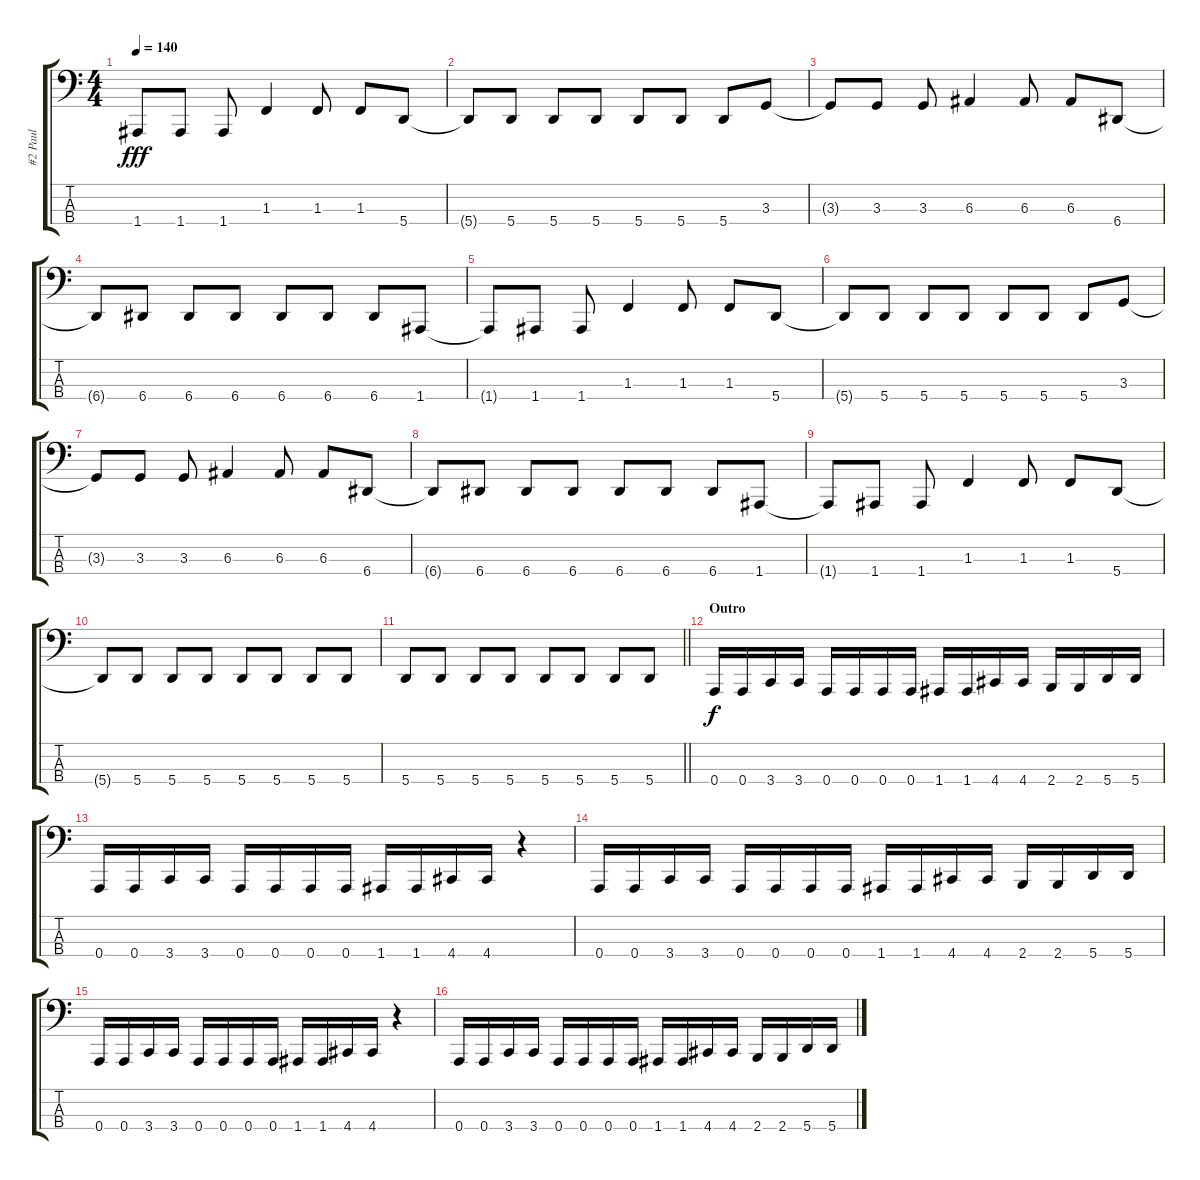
\track ("#2 Paul" "#2 Paul") {solo instrument electricbasspick}
\staff {score tabs}
\tuning (D2 A1 E1 A0) {hide}
\ts (4 4)
\tempo 140
\clef f4
\ks c
1.4{t}.8{dy fff} 1.4.8 1.4.8 1.3.4 1.3.8 1.3.8 5.4.8 |
5.4{t}.8 5.4.8 5.4.8 5.4.8 5.4.8 5.4.8 5.4.8 3.3.8 |
3.3{t}.8 3.3.8 3.3.8 6.3.4 6.3.8 6.3.8 6.4.8 |
6.4{t}.8 6.4.8 6.4.8 6.4.8 6.4.8 6.4.8 6.4.8 1.4.8 |
1.4{t}.8 1.4.8 1.4.8 1.3.4 1.3.8 1.3.8 5.4.8 |
5.4{t}.8 5.4.8 5.4.8 5.4.8 5.4.8 5.4.8 5.4.8 3.3.8 |
3.3{t}.8 3.3.8 3.3.8 6.3.4 6.3.8 6.3.8 6.4.8 |
6.4{t}.8 6.4.8 6.4.8 6.4.8 6.4.8 6.4.8 6.4.8 1.4.8 |
1.4{t}.8 1.4.8 1.4.8 1.3.4 1.3.8 1.3.8 5.4.8 |
5.4{t}.8 5.4.8 5.4.8 5.4.8 5.4.8 5.4.8 5.4.8 5.4.8 |
\barLineRight lightlight
5.4.8 5.4.8 5.4.8 5.4.8 5.4.8 5.4.8 5.4.8 5.4.8 |
\section ("" "Outro")
0.4.16{dy f} 0.4.16 3.4.16 3.4.16 0.4.16 0.4.16 0.4.16 0.4.16 1.4.16 1.4.16 4.4.16 4.4.16 2.4.16 2.4.16 5.4.16 5.4.16 |
0.4.16 0.4.16 3.4.16 3.4.16 0.4.16 0.4.16 0.4.16 0.4.16 1.4.16 1.4.16 4.4.16 4.4.16 r.4 |
0.4.16 0.4.16 3.4.16 3.4.16 0.4.16 0.4.16 0.4.16 0.4.16 1.4.16 1.4.16 4.4.16 4.4.16 2.4.16 2.4.16 5.4.16 5.4.16 |
0.4.16 0.4.16 3.4.16 3.4.16 0.4.16 0.4.16 0.4.16 0.4.16 1.4.16 1.4.16 4.4.16 4.4.16 r.4 |
0.4.16 0.4.16 3.4.16 3.4.16 0.4.16 0.4.16 0.4.16 0.4.16 1.4.16 1.4.16 4.4.16 4.4.16 2.4.16 2.4.16 5.4.16 5.4.16
